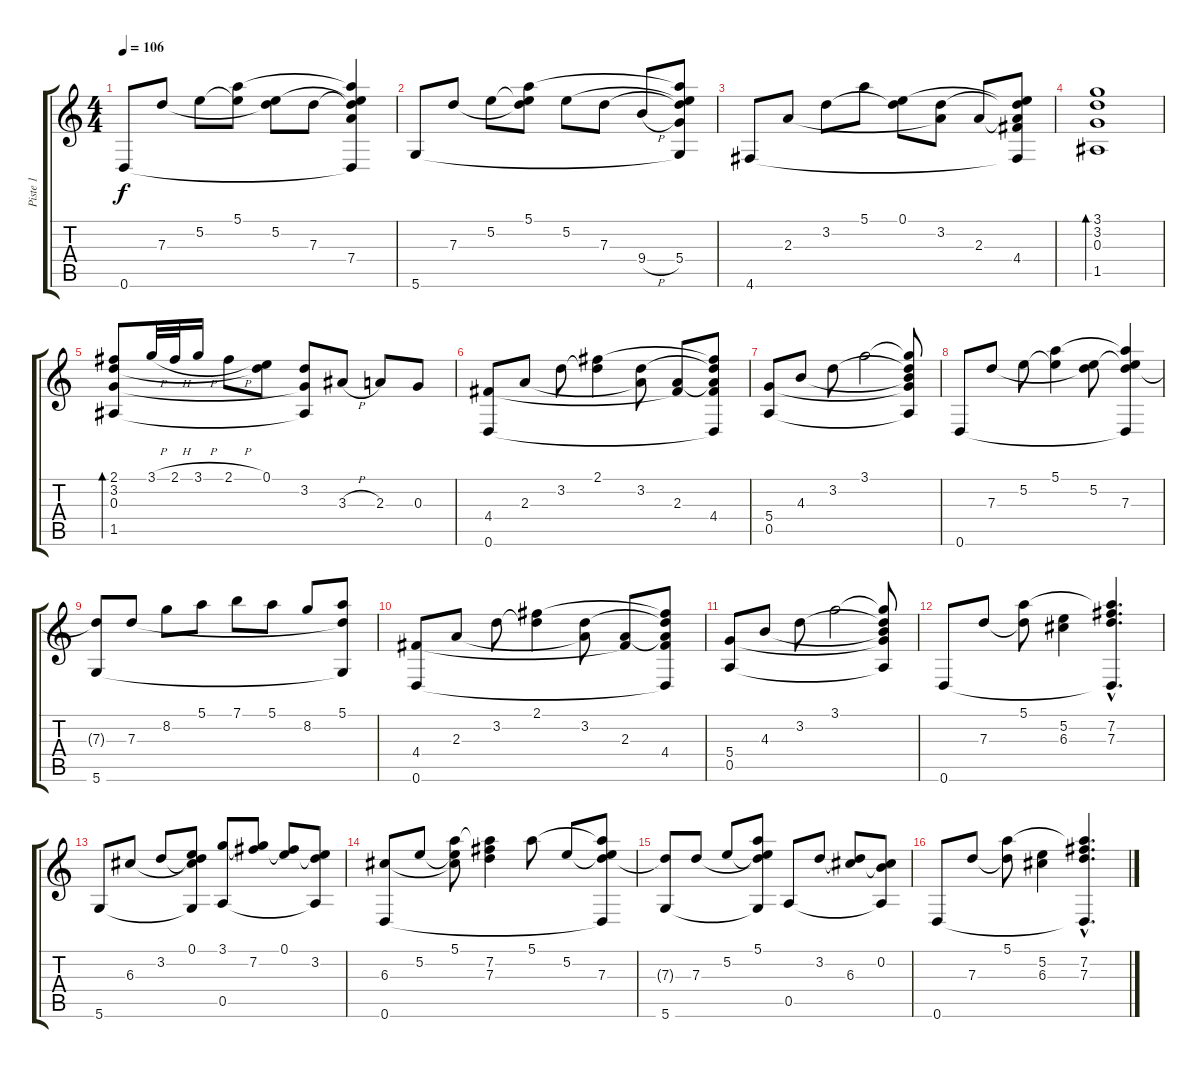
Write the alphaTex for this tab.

\track ("Piste 1" "Piste 1") {instrument acousticguitarnylon}
\staff {score tabs}
\tuning (E4 B3 G3 D3 A2 D2) {hide}
\ts (4 4)
\tempo 106
\clef g2
\ks c
0.6.8{dy f} 7.3.8 5.2.8 (5.1 5.2{t}).8 (5.2 7.3{t}).8 7.3.8 (5.1{t} 5.2{t} 7.3{t} 7.4 0.6{t}).4 |
5.6.8 7.3.8 5.2.8 (5.1 5.2{t} 7.3{t}).8 5.2.8 7.3.8 9.4{h}.8 (5.1{t} 5.2{t} 7.3{t} 5.4 5.6{t}).8 |
4.6.8 2.3.8 3.2.8 5.1.8 (0.1 3.2{t}).8 (3.2 2.3{t}).8 2.3.8 (0.1{t} 3.2{t} 2.3{t} 4.4 4.6{t}).8 |
(3.1 3.2 0.3 1.5).1{bd 240} |
(2.1 3.2 0.3 1.5).8{bd 240} 3.1{h}.32 2.1{h}.32 3.1{h}.16 2.1{h}.8 (0.1 3.2{t}).8 (3.2 0.3{t} 1.5{t}).8 3.3{h}.8 2.3.8 0.3.8 |
(4.4 0.6).8 2.3.8 3.2.8 (2.1 3.2{t}).4 (3.2 2.3{t}).8 (2.3 4.4{t}).8 (2.1{t} 3.2{t} 2.3{t} 4.4 0.6{t}).8 |
(5.4 0.5).8 4.3.8 3.2.8 3.1.2 (3.1{t} 3.2{t} 4.3{t} 5.4{t} 0.5{t}).8 |
0.6.8 7.3.8 5.2.8 (5.1 5.2{t}).4 (5.2 7.3{t}).8 (5.1{t} 5.2{t} 7.3 0.6{t}).4 |
(7.3{t} 5.6).8 7.3.8 8.2.8 5.1.8 7.1.8 5.1.8 8.2.8 (5.1 7.3{t} 5.6{t}).8 |
(4.4 0.6).8 2.3.8 3.2.8 (2.1 3.2{t}).4 (3.2 2.3{t}).8 (2.3 4.4{t}).8 (2.1{t} 3.2{t} 2.3{t} 4.4 0.6{t}).8 |
(5.4 0.5).8 4.3.8 3.2.8 3.1.2 (3.1{t} 3.2{t} 4.3{t} 5.4{t} 0.5{t}).8 |
0.6.8 7.3.8 (5.1 7.3{t}).8 (5.2 6.3).4 (5.1{hac t} 7.2{hac} 7.3{hac} 0.6{hac t}).4{d} |
5.6.8 6.3.8 3.2.8 (0.1 3.2{t} 6.3{t} 5.6{t}).8 (3.1 0.5).8 (3.1{t} 7.2).8 (0.1 7.2{t}).8 (0.1{t} 3.2 0.5{t}).8 |
(6.3 0.6).8 5.2.8 (5.1 5.2{t} 6.3{t}).8 (5.1{t} 7.2 7.3).4 5.1.8 5.2.8 (5.1{t} 5.2{t} 7.3 0.6{t}).8 |
(7.3{t} 5.6).8 7.3.8 5.2.8 (5.1 5.2{t} 7.3{t} 5.6{t}).8 0.5.8 3.2.8 (3.2{t} 6.3).8 (0.2 6.3{t} 0.5{t}).8 |
0.6.8 7.3.8 (5.1 7.3{t}).8 (5.2 6.3).4 (5.1{hac t} 7.2{hac} 7.3{hac} 0.6{hac t}).4{d}
